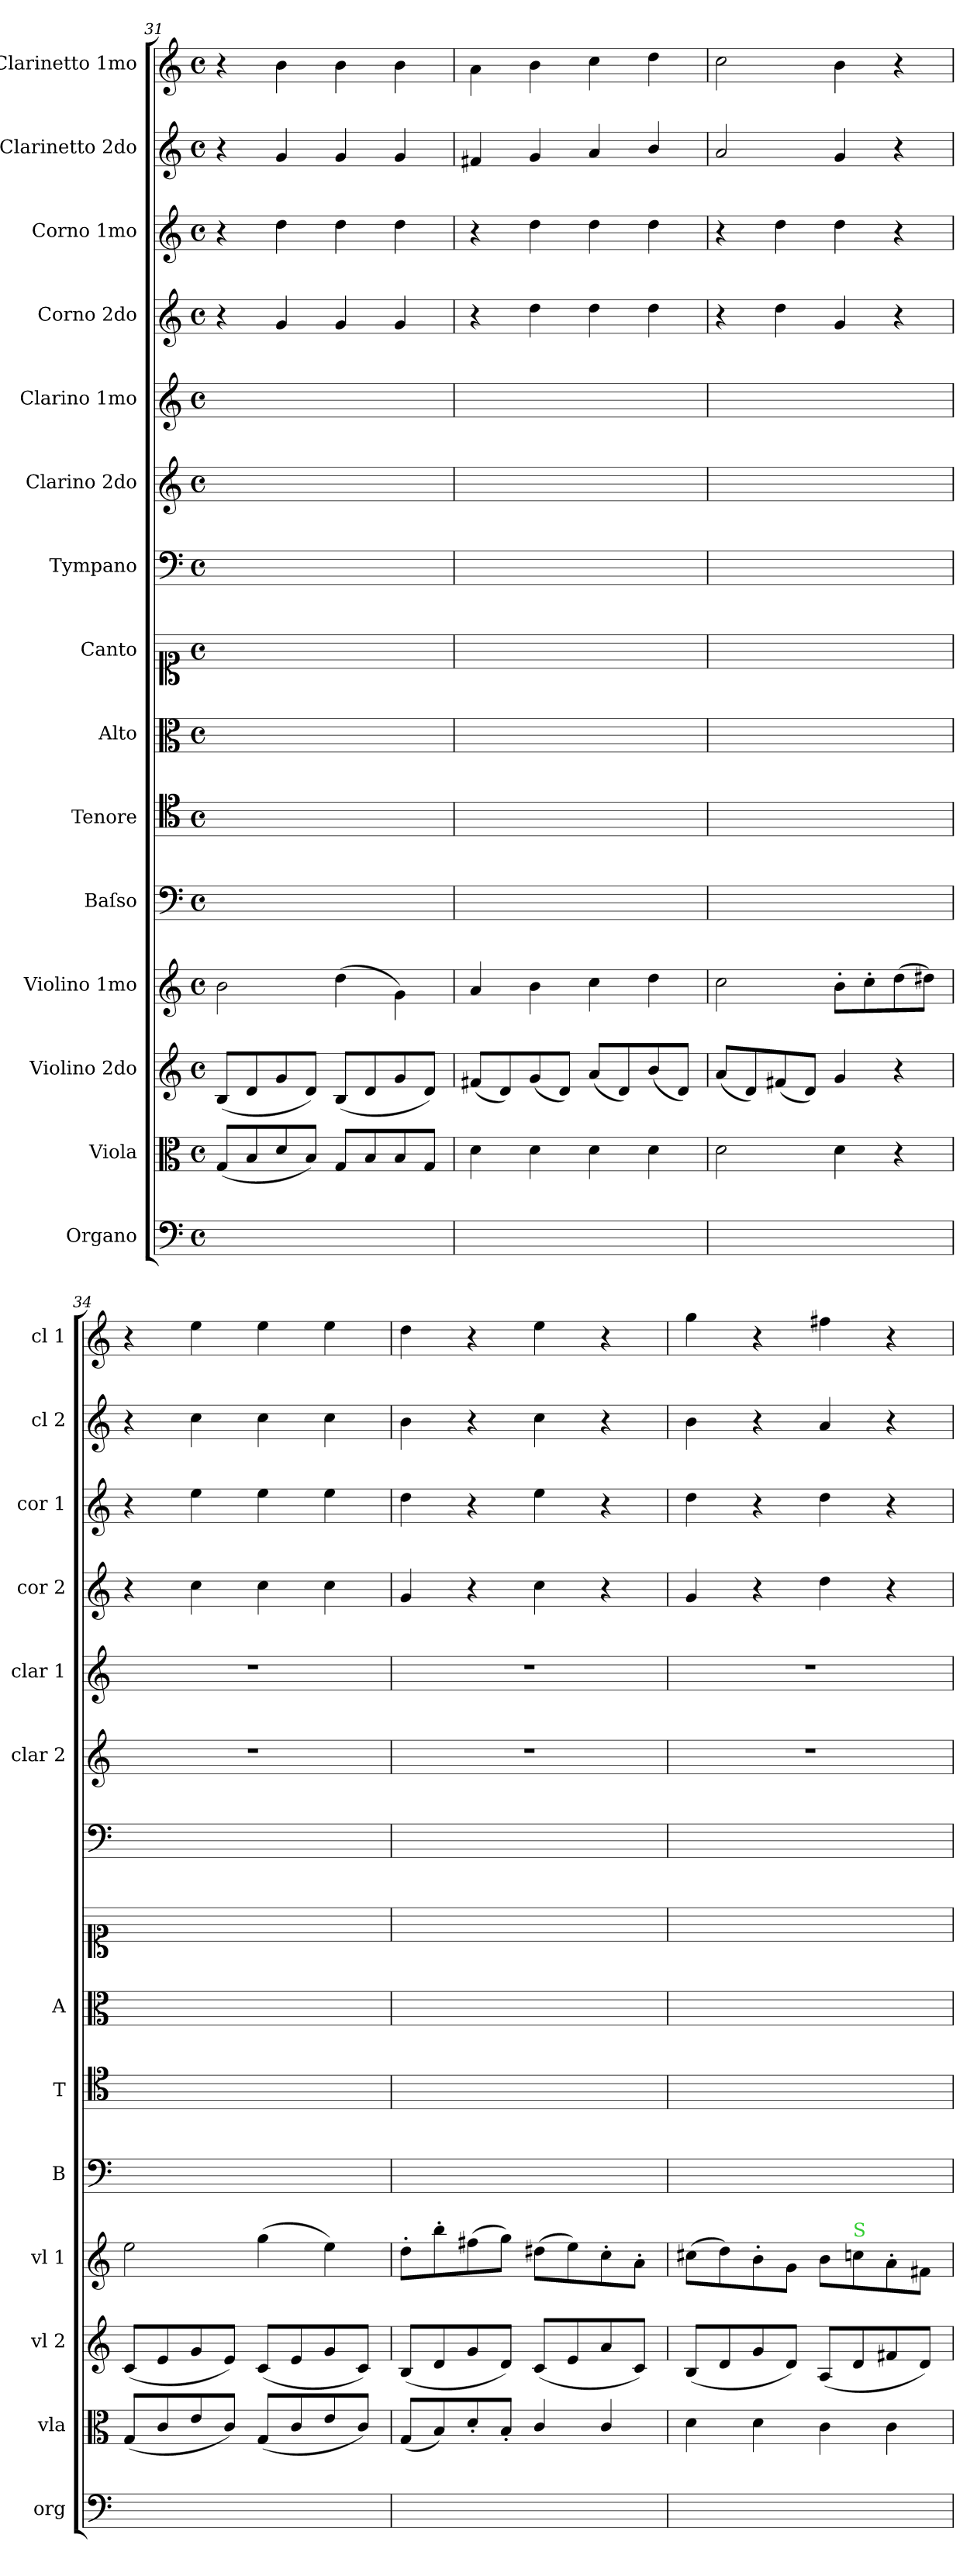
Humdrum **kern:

**kern	**kern	**kern	**kern	**kern	**kern	**kern	**kern	**kern	**kern	**kern	**kern	**kern	**kern	**kern
*part15	*part14	*part13	*part12	*part11	*part10	*part9	*part8	*part7	*part6	*part5	*part4	*part3	*part2	*part1
*staff15	*staff14	*staff13	*staff12	*staff11	*staff10	*staff9	*staff8	*staff7	*staff6	*staff5	*staff4	*staff3	*staff2	*staff1
*I"Organo	*I"Viola	*I"Violino 2do	*I"Violino 1mo	*I"Baſso	*I"Tenore	*I"Alto	*I"Canto	*I"Tympano	*I"Clarino 2do	*I"Clarino 1mo	*I"Corno 2do	*I"Corno 1mo	*I"Clarinetto 2do	*I"Clarinetto 1mo
*I'org	*I'vla	*I'vl 2	*I'vl 1	*I'B	*I'T	*I'A	*	*	*I'clar 2	*I'clar 1	*I'cor 2	*I'cor 1	*I'cl 2	*I'cl 1
*clefF4	*clefC3	*clefG2	*clefG2	*clefF4	*clefC4	*clefC3	*clefC1	*clefF4	*clefG2	*clefG2	*clefG2	*clefG2	*clefG2	*clefG2
*k[]	*k[]	*k[]	*k[]	*k[]	*k[]	*k[]	*k[]	*k[]	*k[]	*k[]	*k[]	*k[]	*k[]	*k[]
*C:	*C:	*C:	*C:	*C:	*C:	*C:	*C:	*C:	*C:	*C:	*C:	*C:	*C:	*C:
*M4/4	*M4/4	*M4/4	*M4/4	*M4/4	*M4/4	*M4/4	*M4/4	*M4/4	*M4/4	*M4/4	*M4/4	*M4/4	*M4/4	*M4/4
*met(c)	*met(c)	*met(c)	*met(c)	*met(c)	*met(c)	*met(c)	*met(c)	*met(c)	*met(c)	*met(c)	*met(c)	*met(c)	*met(c)	*met(c)
=31	=31	=31	=31	=31	=31	=31	=31	=31	=31	=31	=31	=31	=31	=31
1ryy	(8G/L	(8B/L	2b\	1ryy	1ryy	1ryy	1ryy	1ryy	1ryy	1ryy	4r	4r	4r	4r
.	8B/	8d/	.	.	.	.	.	.	.	.	.	.	.	.
.	8d/	8g/	.	.	.	.	.	.	.	.	4g/	4dd\	4g/	4b\
.	8B/J)	8d/J)	.	.	.	.	.	.	.	.	.	.	.	.
.	8G/L	(8B/L	(4dd\	.	.	.	.	.	.	.	4g/	4dd\	4g/	4b\
.	8B/	8d/	.	.	.	.	.	.	.	.	.	.	.	.
.	8B/	8g/	4g\)	.	.	.	.	.	.	.	4g/	4dd\	4g/	4b\
.	8G/J	8d/J)	.	.	.	.	.	.	.	.	.	.	.	.
=32	=32	=32	=32	=32	=32	=32	=32	=32	=32	=32	=32	=32	=32	=32
1ryy	4d\	(8f#X/L	4a/	1ryy	1ryy	1ryy	1ryy	1ryy	1ryy	1ryy	4r	4r	4f#X/	4a\
.	.	8d/)	.	.	.	.	.	.	.	.	.	.	.	.
.	4d\	(8g/	4b\	.	.	.	.	.	.	.	4dd\	4dd\	4g/	4b\
.	.	8d/J)	.	.	.	.	.	.	.	.	.	.	.	.
.	4d\	(8a/L	4cc\	.	.	.	.	.	.	.	4dd\	4dd\	4a/	4cc\
.	.	8d/)	.	.	.	.	.	.	.	.	.	.	.	.
.	4d\	(8b/	4dd\	.	.	.	.	.	.	.	4dd\	4dd\	4b/	4dd\
.	.	8d/J)	.	.	.	.	.	.	.	.	.	.	.	.
=33	=33	=33	=33	=33	=33	=33	=33	=33	=33	=33	=33	=33	=33	=33
1ryy	2d\	(8a/L	2cc\	1ryy	1ryy	1ryy	1ryy	1ryy	1ryy	1ryy	4r	4r	2a/	2cc\
.	.	8d/)	.	.	.	.	.	.	.	.	.	.	.	.
.	.	(8f#X/	.	.	.	.	.	.	.	.	4dd\	4dd\	.	.
.	.	8d/J)	.	.	.	.	.	.	.	.	.	.	.	.
.	4d\	4g/	8b'\L	.	.	.	.	.	.	.	4g/	4dd\	4g/	4b\
.	.	.	8cc'\	.	.	.	.	.	.	.	.	.	.	.
.	4r	4r	(8dd\	.	.	.	.	.	.	.	4r	4r	4r	4r
.	.	.	8dd#X\J)	.	.	.	.	.	.	.	.	.	.	.
=34	=34	=34	=34	=34	=34	=34	=34	=34	=34	=34	=34	=34	=34	=34
1ryy	(8G/L	(8c/L	2ee\	1ryy	1ryy	1ryy	1ryy	1ryy	1r	1r	4r	4r	4r	4r
.	8c/	8e/	.	.	.	.	.	.	.	.	.	.	.	.
.	8e/	8g/	.	.	.	.	.	.	.	.	4cc\	4ee\	4cc\	4ee\
.	8c/J)	8e/J)	.	.	.	.	.	.	.	.	.	.	.	.
.	(8G/L	(8c/L	(4gg\	.	.	.	.	.	.	.	4cc\	4ee\	4cc\	4ee\
.	8c/	8e/	.	.	.	.	.	.	.	.	.	.	.	.
.	8e/	8g/	4ee\)	.	.	.	.	.	.	.	4cc\	4ee\	4cc\	4ee\
.	8c/J)	8c/J)	.	.	.	.	.	.	.	.	.	.	.	.
=35	=35	=35	=35	=35	=35	=35	=35	=35	=35	=35	=35	=35	=35	=35
1ryy	(8G/L	(8B/L	8dd'\L	1ryy	1ryy	1ryy	1ryy	1ryy	1r	1r	4g/	4dd\	4b\	4dd\
.	8B/)	8d/	8bb'\	.	.	.	.	.	.	.	.	.	.	.
.	8d'/	8g/	(8ff#X\	.	.	.	.	.	.	.	4r	4r	4r	4r
.	8B'/J	8d/J)	8gg\J)	.	.	.	.	.	.	.	.	.	.	.
.	4c/	(8c/L	(8dd#X\L	.	.	.	.	.	.	.	4cc\	4ee\	4cc\	4ee\
.	.	8e/	8ee\)	.	.	.	.	.	.	.	.	.	.	.
.	4c/	8a/	8cc'\	.	.	.	.	.	.	.	4r	4r	4r	4r
.	.	8c/J)	8a'\J	.	.	.	.	.	.	.	.	.	.	.
=36	=36	=36	=36	=36	=36	=36	=36	=36	=36	=36	=36	=36	=36	=36
1ryy	4d\	(8B/L	(8cc#X\L	1ryy	1ryy	1ryy	1ryy	1ryy	1r	1r	4g/	4dd\	4b\	4gg\
.	.	8d/	8dd\)	.	.	.	.	.	.	.	.	.	.	.
.	4d\	8g/	8b'\	.	.	.	.	.	.	.	4r	4r	4r	4r
.	.	8d/J)	8g\J	.	.	.	.	.	.	.	.	.	.	.
.	4c\	(8A/L	8b\L	.	.	.	.	.	.	.	4dd\	4dd\	4a/	4ff#X\
!	!	!	!LO:TX:a:color=limegreen:t=S	!	!	!	!	!	!	!	!	!	!	!
.	.	8d/	8ccn	.	.	.	.	.	.	.	.	.	.	.
.	4c\	8f#X/	8a'\	.	.	.	.	.	.	.	4r	4r	4r	4r
.	.	8d/J)	8f#X\J	.	.	.	.	.	.	.	.	.	.	.
=	=	=	=	=	=	=	=	=	=	=	=	=	=	=
*-	*-	*-	*-	*-	*-	*-	*-	*-	*-	*-	*-	*-	*-	*-
